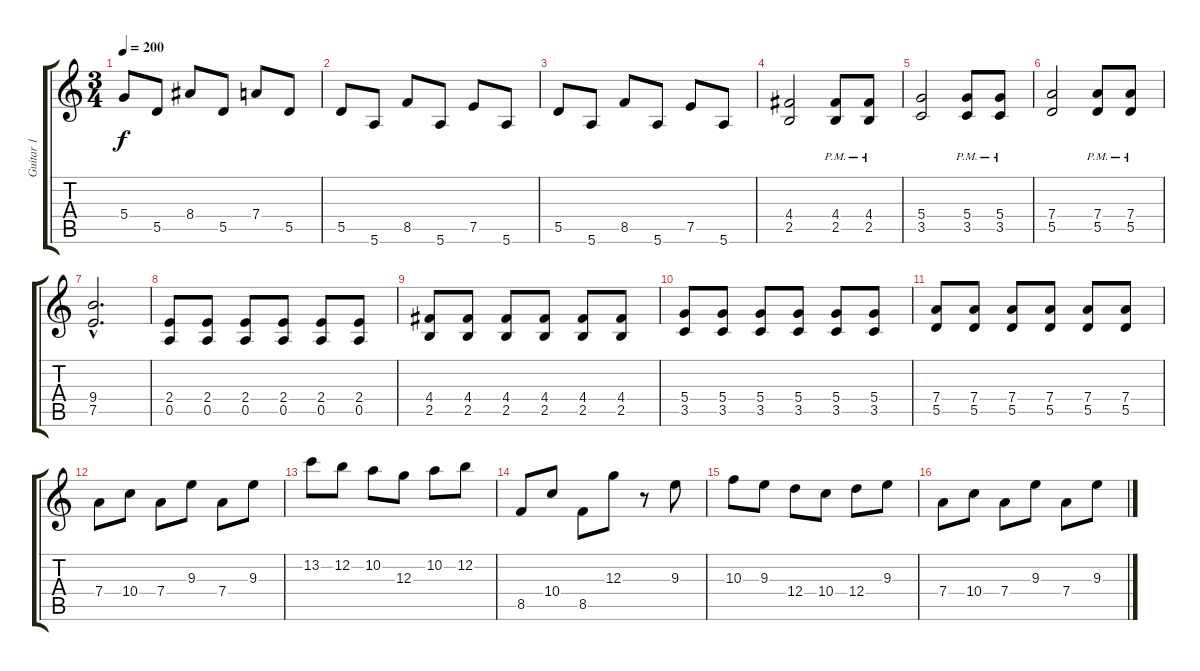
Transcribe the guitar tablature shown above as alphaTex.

\track ("Guitar 1" "Guitar 1") {instrument distortionguitar}
\staff {score tabs}
\tuning (E4 B3 G3 D3 A2 E2) {hide}
\ts (3 4)
\tempo 200
\clef g2
\ks c
5.4.8{dy f} 5.5.8 8.4.8 5.5.8 7.4.8 5.5.8 |
5.5.8 5.6.8 8.5.8 5.6.8 7.5.8 5.6.8 |
5.5.8 5.6.8 8.5.8 5.6.8 7.5.8 5.6.8 |
(4.4 2.5).2 (4.4{pm} 2.5).8 (4.4{pm} 2.5).8 |
(5.4 3.5).2 (5.4{pm} 3.5).8 (5.4{pm} 3.5).8 |
(7.4 5.5).2 (7.4{pm} 5.5).8 (7.4{pm} 5.5).8 |
(9.4{hac} 7.5{hac}).2{d} |
(2.4 0.5).8 (2.4 0.5).8 (2.4 0.5).8 (2.4 0.5).8 (2.4 0.5).8 (2.4 0.5).8 |
(4.4 2.5).8 (4.4 2.5).8 (4.4 2.5).8 (4.4 2.5).8 (4.4 2.5).8 (4.4 2.5).8 |
(5.4 3.5).8 (5.4 3.5).8 (5.4 3.5).8 (5.4 3.5).8 (5.4 3.5).8 (5.4 3.5).8 |
(7.4 5.5).8 (7.4 5.5).8 (7.4 5.5).8 (7.4 5.5).8 (7.4 5.5).8 (7.4 5.5).8 |
7.4.8 10.4.8 7.4.8 9.3.8 7.4.8 9.3.8 |
13.2.8 12.2.8 10.2.8 12.3.8 10.2.8 12.2.8 |
8.5.8 10.4.8 8.5.8 12.3.8 r.8 9.3.8 |
10.3.8 9.3.8 12.4.8 10.4.8 12.4.8 9.3.8 |
7.4.8 10.4.8 7.4.8 9.3.8 7.4.8 9.3.8
